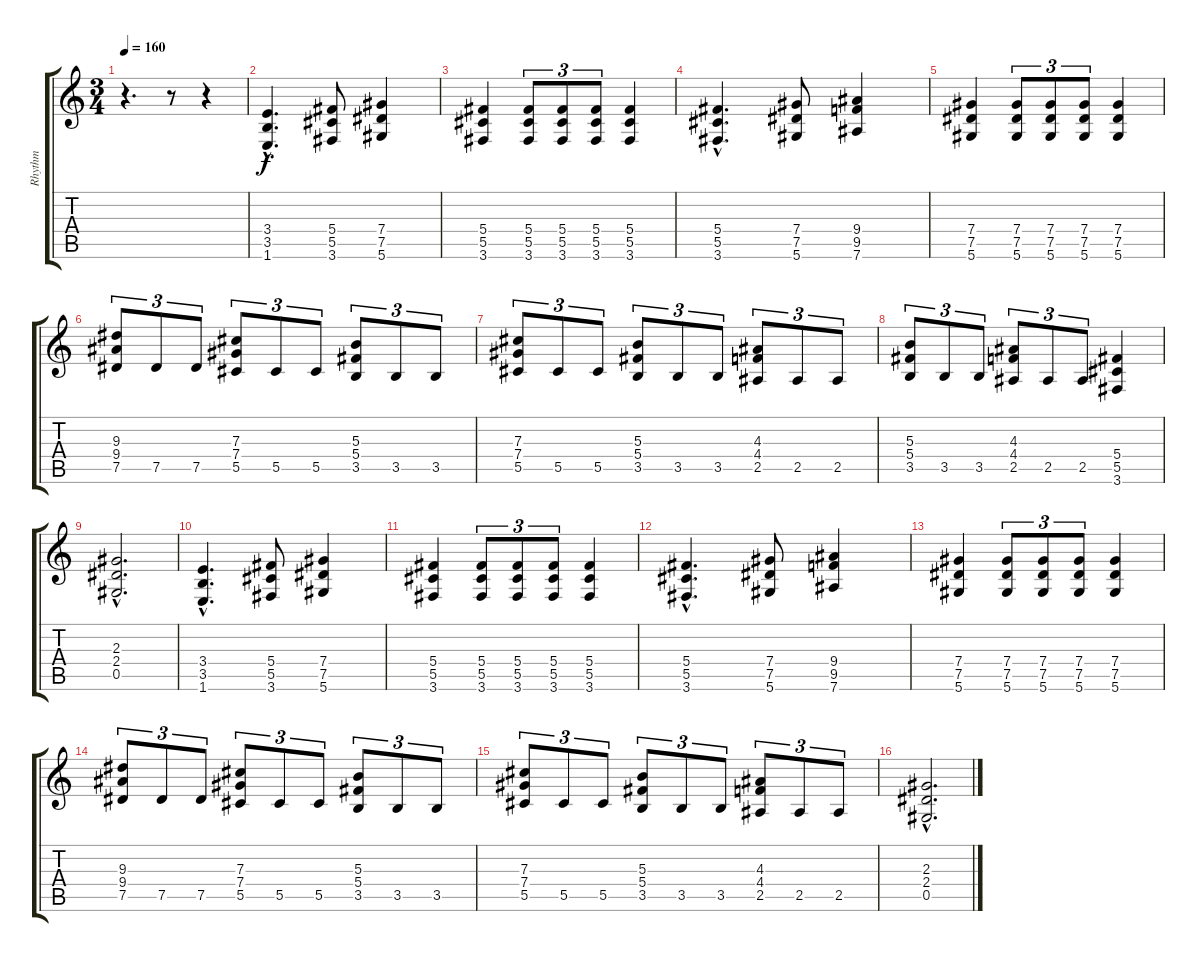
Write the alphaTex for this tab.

\track ("Rhythm" "Rhythm") {instrument distortionguitar}
\staff {score tabs}
\tuning (Eb4 Bb3 Gb3 Db3 Ab2 Eb2) {hide}
\ts (3 4)
\tempo 160
\clef g2
\ks c
r.4{d dy f instrument distortionguitar} r.8 r.4 |
(3.4{hac} 3.5{hac} 1.6{hac}).4{d} (5.4 5.5 3.6).8 (7.4 7.5 5.6).4 |
(5.4 5.5 3.6).4 (5.4 5.5 3.6).8{tu (3 2)} (5.4 5.5 3.6).8{tu (3 2)} (5.4 5.5 3.6).8{tu (3 2)} (5.4 5.5 3.6).4 |
(5.4{hac} 5.5{hac} 3.6{hac}).4{d} (7.4 7.5 5.6).8 (9.4 9.5 7.6).4 |
(7.4 7.5 5.6).4 (7.4 7.5 5.6).8{tu (3 2)} (7.4 7.5 5.6).8{tu (3 2)} (7.4 7.5 5.6).8{tu (3 2)} (7.4 7.5 5.6).4 |
(9.3 9.4 7.5).8{tu (3 2)} 7.5.8{tu (3 2)} 7.5.8{tu (3 2)} (7.3 7.4 5.5).8{tu (3 2)} 5.5.8{tu (3 2)} 5.5.8{tu (3 2)} (5.3 5.4 3.5).8{tu (3 2)} 3.5.8{tu (3 2)} 3.5.8{tu (3 2)} |
(7.3 7.4 5.5).8{tu (3 2)} 5.5.8{tu (3 2)} 5.5.8{tu (3 2)} (5.3 5.4 3.5).8{tu (3 2)} 3.5.8{tu (3 2)} 3.5.8{tu (3 2)} (4.3 4.4 2.5).8{tu (3 2)} 2.5.8{tu (3 2)} 2.5.8{tu (3 2)} |
(5.3 5.4 3.5).8{tu (3 2)} 3.5.8{tu (3 2)} 3.5.8{tu (3 2)} (4.3 4.4 2.5).8{tu (3 2)} 2.5.8{tu (3 2)} 2.5.8{tu (3 2)} (5.4 5.5 3.6).4 |
(2.3{hac} 2.4{hac} 0.5{hac}).2{d} |
(3.4{hac} 3.5{hac} 1.6{hac}).4{d} (5.4 5.5 3.6).8 (7.4 7.5 5.6).4 |
(5.4 5.5 3.6).4 (5.4 5.5 3.6).8{tu (3 2)} (5.4 5.5 3.6).8{tu (3 2)} (5.4 5.5 3.6).8{tu (3 2)} (5.4 5.5 3.6).4 |
(5.4{hac} 5.5{hac} 3.6{hac}).4{d} (7.4 7.5 5.6).8 (9.4 9.5 7.6).4 |
(7.4 7.5 5.6).4 (7.4 7.5 5.6).8{tu (3 2)} (7.4 7.5 5.6).8{tu (3 2)} (7.4 7.5 5.6).8{tu (3 2)} (7.4 7.5 5.6).4 |
(9.3 9.4 7.5).8{tu (3 2)} 7.5.8{tu (3 2)} 7.5.8{tu (3 2)} (7.3 7.4 5.5).8{tu (3 2)} 5.5.8{tu (3 2)} 5.5.8{tu (3 2)} (5.3 5.4 3.5).8{tu (3 2)} 3.5.8{tu (3 2)} 3.5.8{tu (3 2)} |
(7.3 7.4 5.5).8{tu (3 2)} 5.5.8{tu (3 2)} 5.5.8{tu (3 2)} (5.3 5.4 3.5).8{tu (3 2)} 3.5.8{tu (3 2)} 3.5.8{tu (3 2)} (4.3 4.4 2.5).8{tu (3 2)} 2.5.8{tu (3 2)} 2.5.8{tu (3 2)} |
(2.3{hac} 2.4{hac} 0.5{hac}).2{d}
